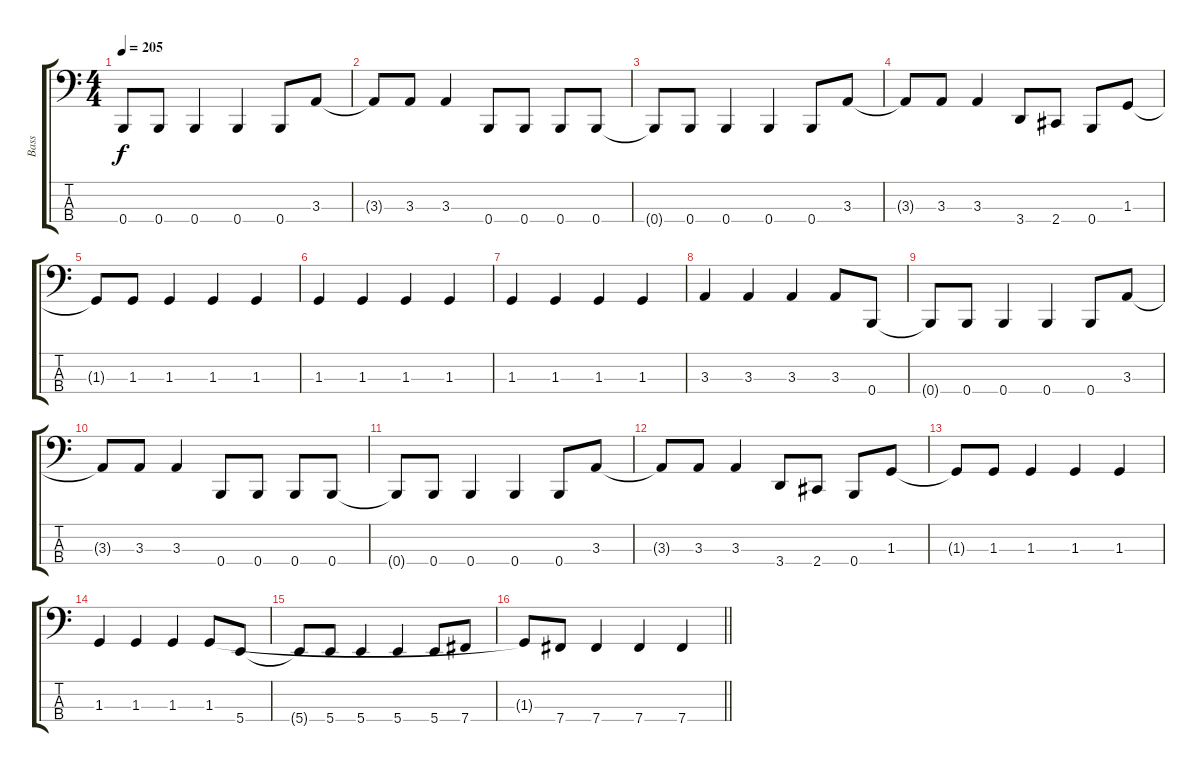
\track ("Bass" "Bass") {instrument electricbasspick}
\staff {score tabs}
\tuning (E2 B1 Gb1 B0) {hide}
\ts (4 4)
\tempo 205
\clef f4
\ks c
0.4{t}.8{dy f} 0.4.8 0.4.4 0.4.4 0.4.8 3.3.8 |
3.3{t}.8 3.3.8 3.3.4 0.4.8 0.4.8 0.4.8 0.4.8 |
0.4{t}.8 0.4.8 0.4.4 0.4.4 0.4.8 3.3.8 |
3.3{t}.8 3.3.8 3.3.4 3.4.8 2.4.8 0.4.8 1.3.8 |
1.3{t}.8 1.3.8 1.3.4 1.3.4 1.3.4 |
1.3.4 1.3.4 1.3.4 1.3.4 |
1.3.4 1.3.4 1.3.4 1.3.4 |
3.3.4 3.3.4 3.3.4 3.3.8 0.4.8 |
0.4{t}.8 0.4.8 0.4.4 0.4.4 0.4.8 3.3.8 |
3.3{t}.8 3.3.8 3.3.4 0.4.8 0.4.8 0.4.8 0.4.8 |
0.4{t}.8 0.4.8 0.4.4 0.4.4 0.4.8 3.3.8 |
3.3{t}.8 3.3.8 3.3.4 3.4.8 2.4.8 0.4.8 1.3.8 |
1.3{t}.8 1.3.8 1.3.4 1.3.4 1.3.4 |
1.3.4 1.3.4 1.3.4 1.3.8 5.4.8 |
5.4{t}.8 5.4.8 5.4.4 5.4.4 5.4.8 7.4.8 |
\barLineRight lightlight
1.3{t}.8 7.4.8 7.4.4 7.4.4 7.4.4
